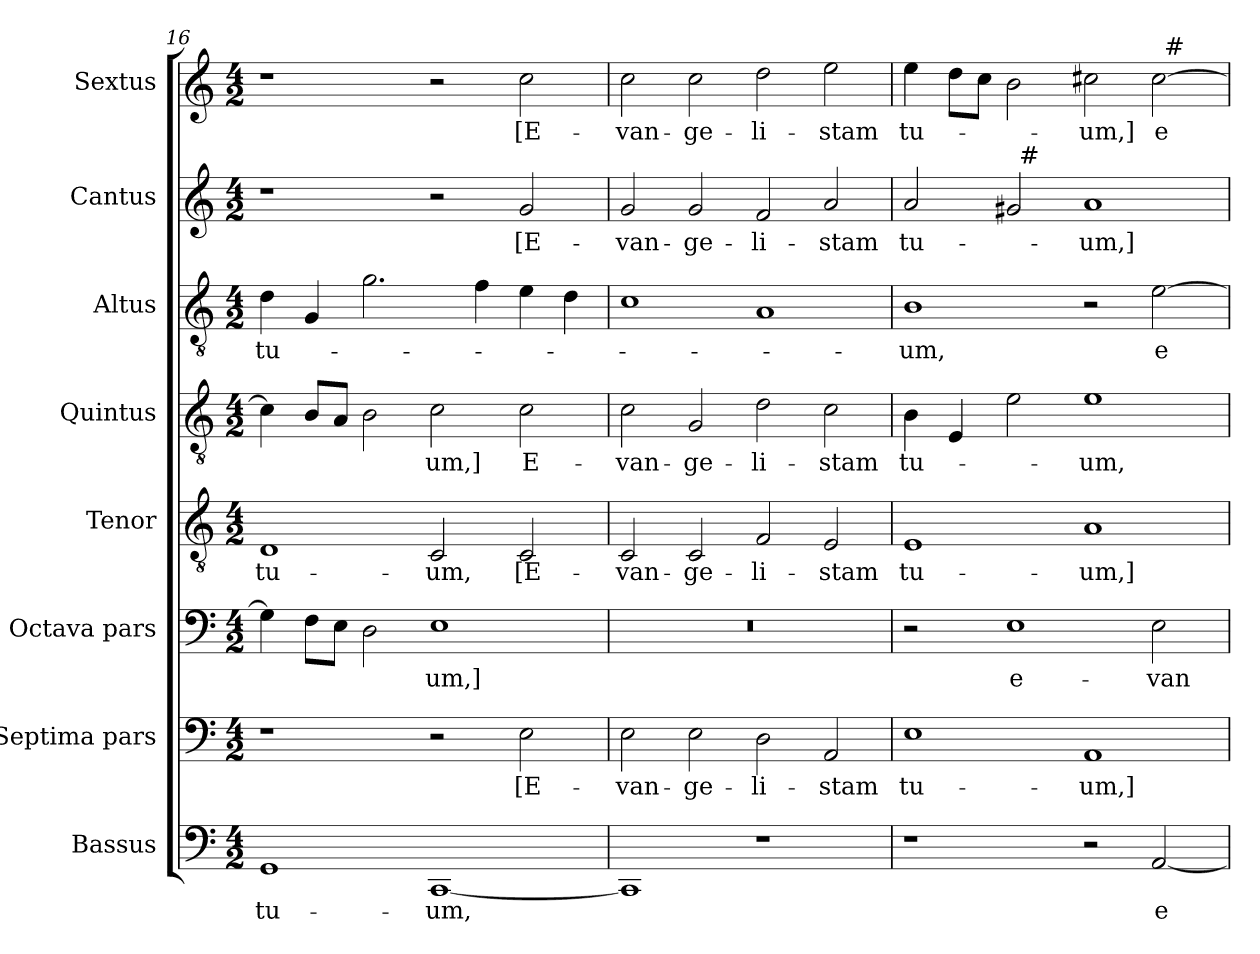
**kern	**text	**kern	**text	**kern	**text	**kern	**text	**kern	**text	**kern	**text	**kern	**text	**kern	**text
*part8	*part8	*part7	*part7	*part6	*part6	*part5	*part5	*part4	*part4	*part3	*part3	*part2	*part2	*part1	*part1
*staff8	*staff8	*staff7	*staff7	*staff6	*staff6	*staff5	*staff5	*staff4	*staff4	*staff3	*staff3	*staff2	*staff2	*staff1	*staff1
*I"Bassus	*	*I"Septima pars	*	*I"Octava pars	*	*I"Tenor	*	*I"Quintus	*	*I"Altus	*	*I"Cantus	*	*I"Sextus	*
*I'B.	*	*	*	*	*	*I'T.	*	*	*	*I'A.	*	*I'C.	*	*	*
*clefF4	*	*clefF4	*	*clefF4	*	*clefGv2	*	*clefGv2	*	*clefGv2	*	*clefG2	*	*clefG2	*
*	*	*	*	*	*	*ITrd7c12	*	*ITrd7c12	*	*ITrd7c12	*	*	*	*	*
*k[]	*	*k[]	*	*k[]	*	*k[]	*	*k[]	*	*k[]	*	*k[]	*	*k[]	*
*C:	*	*C:	*	*C:	*	*C:	*	*C:	*	*C:	*	*C:	*	*C:	*
*M4/2	*	*M4/2	*	*M4/2	*	*M4/2	*	*M4/2	*	*M4/2	*	*M4/2	*	*M4/2	*
=16	=16	=16	=16	=16	=16	=16	=16	=16	=16	=16	=16	=16	=16	=16	=16
!	!LO:LY:b	!	!	!	!	!	!LO:LY:b	!	!	!	!LO:LY:b	!	!	!	!
1GG	tu-	1r	.	4G\]	.	1DD	tu-	4C\]	.	4D\	tu-	1r	.	1r	.
.	.	.	.	8F\L	.	.	.	8BB/L	.	4GG/	.	.	.	.	.
.	.	.	.	8E\J	.	.	.	8AA/J	.	.	.	.	.	.	.
.	.	.	.	2D\	.	.	.	2BB\	.	2.G\	.	.	.	.	.
!	!LO:LY:b	!	!	!	!LO:LY:b	!	!LO:LY:b	!	!LO:LY:b	!	!	!	!	!	!
[<1CC	-um,	2r	.	1E	-um,]	2CC/	-um,	2C\	-um,]	.	.	2r	.	2r	.
.	.	.	.	.	.	.	.	.	.	4F\	.	.	.	.	.
!	!	!	!LO:LY:b	!	!	!	!LO:LY:b	!	!LO:LY:b	!	!	!	!LO:LY:b	!	!LO:LY:b
.	.	2E\	[E-	.	.	2CC/	[E-	2C\	E-	4E\	.	2g/	[E-	2cc\	[E-
.	.	.	.	.	.	.	.	.	.	4D\	.	.	.	.	.
!!LO:PB:g=z
=17	=17	=17	=17	=17	=17	=17	=17	=17	=17	=17	=17	=17	=17	=17	=17
!	!	!	!LO:LY:b	!LO:N:vis=1	!	!	!LO:LY:b	!	!LO:LY:b	!	!	!	!LO:LY:b	!	!LO:LY:b
1CC]	.	2E\	-van-	0r	.	2CC/	-van-	2C\	-van-	1C	.	2g/	-van-	2cc\	-van-
!	!	!	!LO:LY:b	!	!	!	!LO:LY:b	!	!LO:LY:b	!	!	!	!LO:LY:b	!	!LO:LY:b
.	.	2E\	-ge-	.	.	2CC/	-ge-	2GG/	-ge-	.	.	2g/	-ge-	2cc\	-ge-
!	!	!	!LO:LY:b	!	!	!	!LO:LY:b	!	!LO:LY:b	!	!	!	!LO:LY:b	!	!LO:LY:b
1r	.	2D\	-li-	.	.	2FF/	-li-	2D\	-li-	1AA	.	2f/	-li-	2dd\	-li-
!	!	!	!LO:LY:b	!	!	!	!LO:LY:b	!	!LO:LY:b	!	!	!	!LO:LY:b	!	!LO:LY:b
.	.	2AA/	-stam	.	.	2EE/	-stam	2C\	-stam	.	.	2a/	-stam	2ee\	-stam
=18	=18	=18	=18	=18	=18	=18	=18	=18	=18	=18	=18	=18	=18	=18	=18
!	!	!	!LO:LY:b	!	!	!	!LO:LY:b	!	!LO:LY:b	!	!LO:LY:b	!	!LO:LY:b	!	!LO:LY:b
*	*	*	*	*	*	*	*	*	*	*	*	*^	*	*^	*
1r	.	1E	tu-	2r	.	1EE	tu-	4BB\	tu-	1BB	-um,	2a/	2ryy	tu-	4ee\	1ryy	tu-
.	.	.	.	.	.	.	.	4EE/	.	.	.	.	.	.	8dd\L	.	.
.	.	.	.	.	.	.	.	.	.	.	.	.	.	.	8cc\J	.	.
!	!	!	!	!	!LO:LY:b	!	!	!	!	!	!	!	!	!	!	!	!
.	.	.	.	1E	e-	.	.	2E\	.	.	.	2g#/	32ryy	.	2b\	.	.
!	!	!	!	!	!	!	!	!	!	!	!	!	!LO:TX:a:t=#	!	!	!	!
.	.	.	.	.	.	.	.	.	.	.	.	.	1ryy	.	.	.	.
!	!	!	!LO:LY:b	!	!	!	!LO:LY:b	!	!LO:LY:b	!	!	!	!	!LO:LY:b	!	!	!LO:LY:b
2r	.	1AA	-um,]	.	.	1AA	-um,]	1E	-um,	2r	.	1a	.	-um,]	2cc#X\	2ryy	-um,]
!	!LO:LY:b	!	!	!	!LO:LY:b	!	!	!	!	!	!LO:LY:b	!	!	!	!	!	!LO:LY:b
[<2AA/	e-	.	.	2E\	-van-	.	.	.	.	[>2E\	e-	.	.	.	[>2cc#\	32ryy	e-
!	!	!	!	!	!	!	!	!	!	!	!	!	!	!	!	!LO:TX:a:t=#	!
.	.	.	.	.	.	.	.	.	.	.	.	.	4...ryy	.	.	4...ryy	.
*	*	*	*	*	*	*	*	*	*	*	*	*v	*v	*	*	*	*
*	*	*	*	*	*	*	*	*	*	*	*	*	*	*v	*v	*
=	=	=	=	=	=	=	=	=	=	=	=	=	=	=	=
*-	*-	*-	*-	*-	*-	*-	*-	*-	*-	*-	*-	*-	*-	*-	*-
